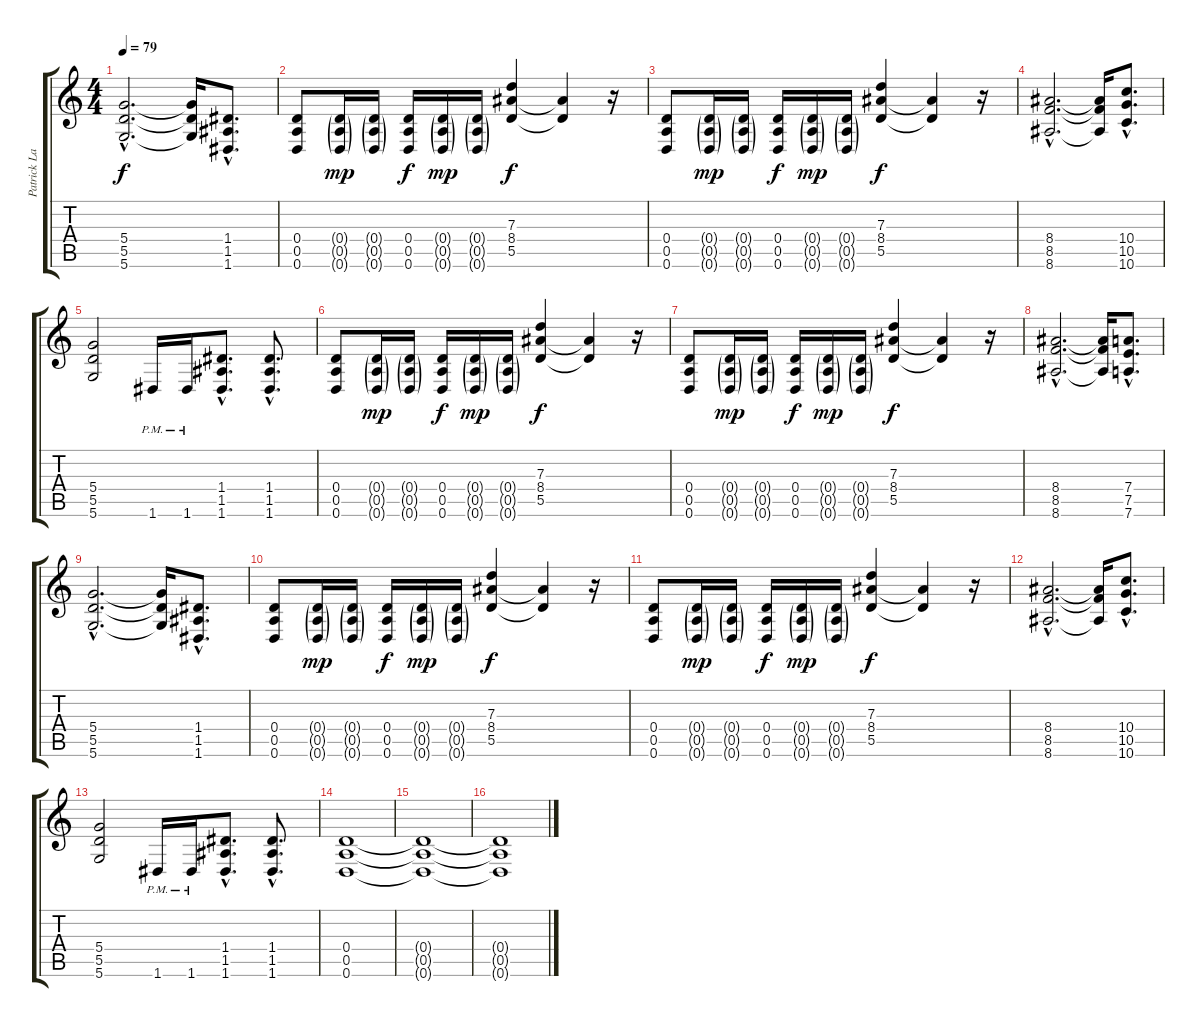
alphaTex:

\track ("Patrick Lachman" "Patrick La") {instrument distortionguitar}
\staff {score tabs}
\tuning (E4 B3 G3 D3 A2 D2) {hide}
\ts (4 4)
\tempo 79
\clef g2
\ks c
(5.4{hac} 5.5{hac} 5.6{hac}).2{d dy f} (5.4{t} 5.5{t} 5.6{t}).16 (1.4{hac} 1.5{hac} 1.6{hac}).8{d} |
(0.4 0.5 0.6).8 (0.4{g} 0.5{g} 0.6{g}).16{dy mp} (0.4{g} 0.5{g} 0.6{g}).16 (0.4 0.5 0.6).16{dy f} (0.4{g} 0.5{g} 0.6{g}).16{dy mp} (0.4{g} 0.5{g} 0.6{g}).16 (7.3 8.4 5.5).4{dy f} (8.4{t} 5.5{t}).4 r.16 |
(0.4 0.5 0.6).8 (0.4{g} 0.5{g} 0.6{g}).16{dy mp} (0.4{g} 0.5{g} 0.6{g}).16 (0.4 0.5 0.6).16{dy f} (0.4{g} 0.5{g} 0.6{g}).16{dy mp} (0.4{g} 0.5{g} 0.6{g}).16 (7.3 8.4 5.5).4{dy f} (8.4{t} 5.5{t}).4 r.16 |
(8.4{hac} 8.5{hac} 8.6{hac}).2{d} (8.4{t} 8.5{t} 8.6{t}).16 (10.4{hac} 10.5{hac} 10.6{hac}).8{d} |
(5.4 5.5 5.6).2 1.6{pm}.16 1.6{pm}.16 (1.4{hac} 1.5{hac} 1.6{hac}).8{d} (1.4{hac} 1.5{hac} 1.6{hac}).8{d} |
(0.4 0.5 0.6).8 (0.4{g} 0.5{g} 0.6{g}).16{dy mp} (0.4{g} 0.5{g} 0.6{g}).16 (0.4 0.5 0.6).16{dy f} (0.4{g} 0.5{g} 0.6{g}).16{dy mp} (0.4{g} 0.5{g} 0.6{g}).16 (7.3 8.4 5.5).4{dy f} (8.4{t} 5.5{t}).4 r.16 |
(0.4 0.5 0.6).8 (0.4{g} 0.5{g} 0.6{g}).16{dy mp} (0.4{g} 0.5{g} 0.6{g}).16 (0.4 0.5 0.6).16{dy f} (0.4{g} 0.5{g} 0.6{g}).16{dy mp} (0.4{g} 0.5{g} 0.6{g}).16 (7.3 8.4 5.5).4{dy f} (8.4{t} 5.5{t}).4 r.16 |
(8.4{hac} 8.5{hac} 8.6{hac}).2{d volume 11} (8.4{t} 8.5{t} 8.6{t}).16 (7.4{hac} 7.5{hac} 7.6{hac}).8{d} |
(5.4{hac} 5.5{hac} 5.6{hac}).2{d} (5.4{t} 5.5{t} 5.6{t}).16 (1.4{hac} 1.5{hac} 1.6{hac}).8{d} |
(0.4 0.5 0.6).8 (0.4{g} 0.5{g} 0.6{g}).16{dy mp} (0.4{g} 0.5{g} 0.6{g}).16 (0.4 0.5 0.6).16{dy f} (0.4{g} 0.5{g} 0.6{g}).16{dy mp} (0.4{g} 0.5{g} 0.6{g}).16 (7.3 8.4 5.5).4{dy f} (8.4{t} 5.5{t}).4 r.16 |
(0.4 0.5 0.6).8 (0.4{g} 0.5{g} 0.6{g}).16{dy mp} (0.4{g} 0.5{g} 0.6{g}).16 (0.4 0.5 0.6).16{dy f} (0.4{g} 0.5{g} 0.6{g}).16{dy mp} (0.4{g} 0.5{g} 0.6{g}).16 (7.3 8.4 5.5).4{dy f} (8.4{t} 5.5{t}).4 r.16 |
(8.4{hac} 8.5{hac} 8.6{hac}).2{d} (8.4{t} 8.5{t} 8.6{t}).16 (10.4{hac} 10.5{hac} 10.6{hac}).8{d} |
(5.4 5.5 5.6).2 1.6{pm}.16 1.6{pm}.16 (1.4{hac} 1.5{hac} 1.6{hac}).8{d} (1.4{hac} 1.5{hac} 1.6{hac}).8{d} |
(0.4 0.5 0.6).1 |
(0.4{t} 0.5{t} 0.6{t}).1 |
(0.4{t} 0.5{t} 0.6{t}).1{volume 0}
